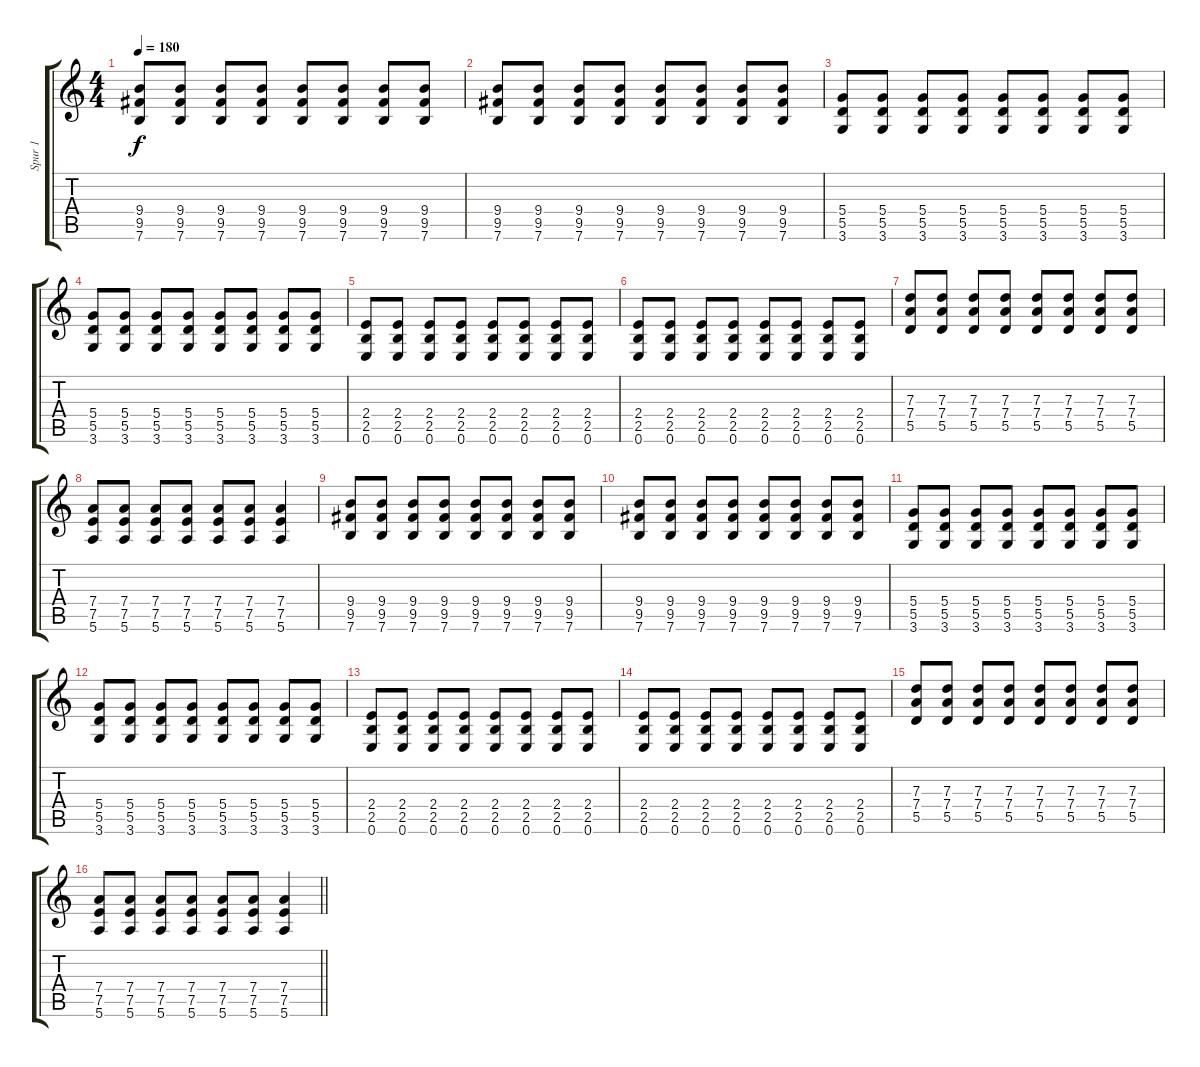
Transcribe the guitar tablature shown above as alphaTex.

\track ("Spur 1" "Spur 1") {instrument distortionguitar}
\staff {score tabs}
\tuning (E4 B3 G3 D3 A2 E2) {hide}
\ts (4 4)
\tempo 180
\clef g2
\ks c
(9.4 9.5 7.6).8{dy f} (9.4 9.5 7.6).8 (9.4 9.5 7.6).8 (9.4 9.5 7.6).8 (9.4 9.5 7.6).8 (9.4 9.5 7.6).8 (9.4 9.5 7.6).8 (9.4 9.5 7.6).8 |
(9.4 9.5 7.6).8 (9.4 9.5 7.6).8 (9.4 9.5 7.6).8 (9.4 9.5 7.6).8 (9.4 9.5 7.6).8 (9.4 9.5 7.6).8 (9.4 9.5 7.6).8 (9.4 9.5 7.6).8 |
(5.4 5.5 3.6).8 (5.4 5.5 3.6).8 (5.4 5.5 3.6).8 (5.4 5.5 3.6).8 (5.4 5.5 3.6).8 (5.4 5.5 3.6).8 (5.4 5.5 3.6).8 (5.4 5.5 3.6).8 |
(5.4 5.5 3.6).8 (5.4 5.5 3.6).8 (5.4 5.5 3.6).8 (5.4 5.5 3.6).8 (5.4 5.5 3.6).8 (5.4 5.5 3.6).8 (5.4 5.5 3.6).8 (5.4 5.5 3.6).8 |
(2.4 2.5 0.6).8 (2.4 2.5 0.6).8 (2.4 2.5 0.6).8 (2.4 2.5 0.6).8 (2.4 2.5 0.6).8 (2.4 2.5 0.6).8 (2.4 2.5 0.6).8 (2.4 2.5 0.6).8 |
(2.4 2.5 0.6).8 (2.4 2.5 0.6).8 (2.4 2.5 0.6).8 (2.4 2.5 0.6).8 (2.4 2.5 0.6).8 (2.4 2.5 0.6).8 (2.4 2.5 0.6).8 (2.4 2.5 0.6).8 |
(7.3 7.4 5.5).8 (7.3 7.4 5.5).8 (7.3 7.4 5.5).8 (7.3 7.4 5.5).8 (7.3 7.4 5.5).8 (7.3 7.4 5.5).8 (7.3 7.4 5.5).8 (7.3 7.4 5.5).8 |
(7.4 7.5 5.6).8 (7.4 7.5 5.6).8 (7.4 7.5 5.6).8 (7.4 7.5 5.6).8 (7.4 7.5 5.6).8 (7.4 7.5 5.6).8 (7.4 7.5 5.6).4 |
(9.4 9.5 7.6).8 (9.4 9.5 7.6).8 (9.4 9.5 7.6).8 (9.4 9.5 7.6).8 (9.4 9.5 7.6).8 (9.4 9.5 7.6).8 (9.4 9.5 7.6).8 (9.4 9.5 7.6).8 |
(9.4 9.5 7.6).8 (9.4 9.5 7.6).8 (9.4 9.5 7.6).8 (9.4 9.5 7.6).8 (9.4 9.5 7.6).8 (9.4 9.5 7.6).8 (9.4 9.5 7.6).8 (9.4 9.5 7.6).8 |
(5.4 5.5 3.6).8 (5.4 5.5 3.6).8 (5.4 5.5 3.6).8 (5.4 5.5 3.6).8 (5.4 5.5 3.6).8 (5.4 5.5 3.6).8 (5.4 5.5 3.6).8 (5.4 5.5 3.6).8 |
(5.4 5.5 3.6).8 (5.4 5.5 3.6).8 (5.4 5.5 3.6).8 (5.4 5.5 3.6).8 (5.4 5.5 3.6).8 (5.4 5.5 3.6).8 (5.4 5.5 3.6).8 (5.4 5.5 3.6).8 |
(2.4 2.5 0.6).8 (2.4 2.5 0.6).8 (2.4 2.5 0.6).8 (2.4 2.5 0.6).8 (2.4 2.5 0.6).8 (2.4 2.5 0.6).8 (2.4 2.5 0.6).8 (2.4 2.5 0.6).8 |
(2.4 2.5 0.6).8 (2.4 2.5 0.6).8 (2.4 2.5 0.6).8 (2.4 2.5 0.6).8 (2.4 2.5 0.6).8 (2.4 2.5 0.6).8 (2.4 2.5 0.6).8 (2.4 2.5 0.6).8 |
(7.3 7.4 5.5).8 (7.3 7.4 5.5).8 (7.3 7.4 5.5).8 (7.3 7.4 5.5).8 (7.3 7.4 5.5).8 (7.3 7.4 5.5).8 (7.3 7.4 5.5).8 (7.3 7.4 5.5).8 |
\barLineRight lightlight
(7.4 7.5 5.6).8 (7.4 7.5 5.6).8 (7.4 7.5 5.6).8 (7.4 7.5 5.6).8 (7.4 7.5 5.6).8 (7.4 7.5 5.6).8 (7.4 7.5 5.6).4
